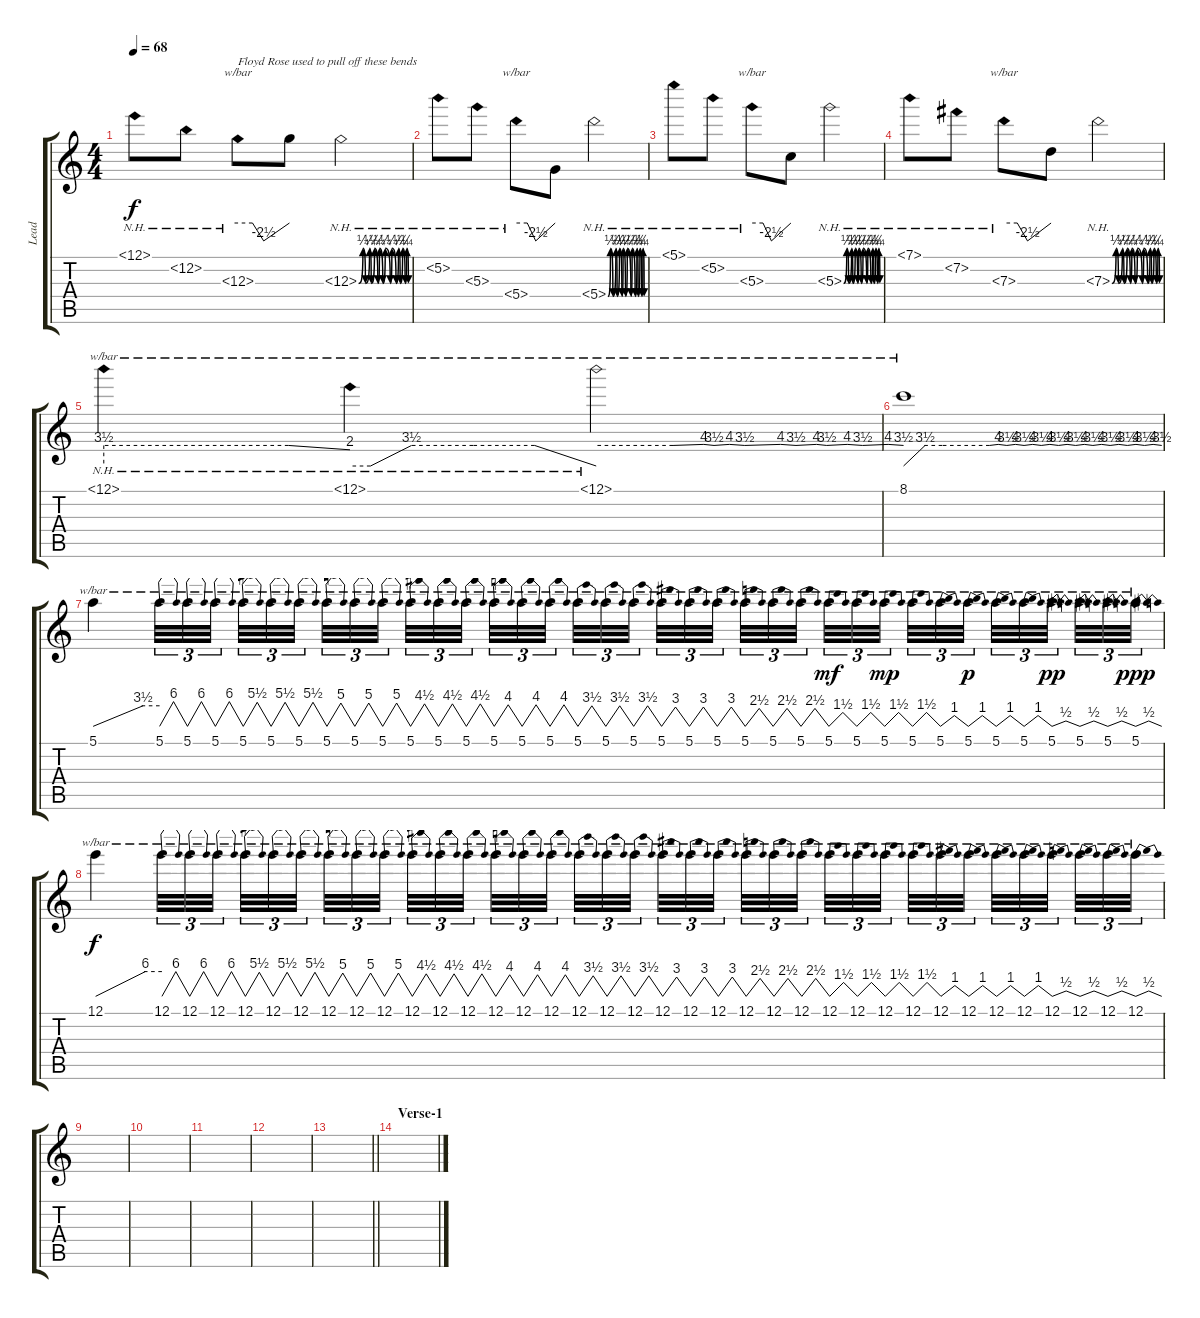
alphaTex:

\track ("Lead" "Lead") {instrument distortionguitar}
\staff {score tabs}
\tuning (E4 B3 G3 D3 A2 E2) {hide}
\ts (4 4)
\tempo 68
\clef g2
\ks c
12.1{nh}.8{dy f instrument distortionguitar} 12.2{nh}.8 12.3{nh}.8{tbe (custom default 0 0 17 0 30 -10 60 0) txt "Floyd Rose used to pull off these bends"} 12.3{t}.8 12.3{be (custom 0 0 5 1 8 0 13 1 15 0 19 1 23 0 25 1 29 0 32 1 38 0 40 1 45 0 48 1 50 0 53 1 56 0 58 1 60 0) nh}.2 |
5.2{nh}.8 5.3{nh}.8 5.4{nh}.8{tbe (custom default 0 0 17 0 30 -10 60 0)} 5.4{t}.8 5.4{be (custom 0 0 4 1 8 0 13 1 15 0 19 1 23 0 25 1 29 0 32 1 38 0 40 1 45 0 48 1 50 0 53 1 56 0 58 1 60 0) nh}.2 |
5.1{nh}.8 5.2{nh}.8 5.3{nh}.8{tbe (custom default 0 0 17 0 30 -10 60 0)} 5.3{t}.8 5.3{be (custom 0 0 5 1 8 0 13 1 15 0 19 1 23 0 25 1 29 0 32 1 38 0 40 1 45 0 48 1 50 0 53 1 56 0 58 1 60 0) nh}.2 |
7.1{nh}.8 7.2{nh}.8 7.3{nh}.8{tbe (custom default 0 0 17 0 30 -10 60 0)} 7.3{t}.8 7.3{be (custom 0 0 5 1 8 0 13 1 15 0 19 1 23 0 25 1 29 0 32 1 38 0 40 1 45 0 48 1 50 0 53 1 56 0 58 1 60 0) nh}.2 |
12.1{nh}.4{tbe (custom default 0 14 45 14 60 8)} 12.1{nh}.4{tbe (custom default 0 0 5 0 15 14 30 14 45 14 60 0)} 12.1{nh}.2{tbe (custom default 0 14 15 14 21 16 23 14 26 16 29 14 36 16 39 14 43 16 45 14 49 16 52 14 57 16 60 14)} |
8.1.1{tbe (custom default 0 0 5 14 9 14 20 14 22 16 24 14 26 16 28 14 30 16 32 14 34 16 36 14 38 16 40 14 42 16 44 14 46 16 48 14 50 16 52 14 54 16 56 14 58 16 60 14)} |
5.1.4{tbe (custom default 0 0 45 14 60 14)} 5.1.32{tu (3 2) tbe (dip default 0 0 30 24 60 0)} 5.1.32{tu (3 2) tbe (dip default 0 0 30 24 60 0)} 5.1.32{tu (3 2) tbe (dip default 0 0 30 24 60 0)} 5.1.32{tu (3 2) tbe (dip default 0 0 30 22 60 0)} 5.1.32{tu (3 2) tbe (dip default 0 0 30 22 60 0)} 5.1.32{tu (3 2) tbe (dip default 0 0 30 22 60 0)} 5.1.32{tu (3 2) tbe (dip default 0 0 30 20 60 0)} 5.1.32{tu (3 2) tbe (dip default 0 0 30 20 60 0)} 5.1.32{tu (3 2) tbe (dip default 0 0 30 20 60 0)} 5.1.32{tu (3 2) tbe (dip default 0 0 30 18 60 0)} 5.1.32{tu (3 2) tbe (dip default 0 0 30 18 60 0)} 5.1.32{tu (3 2) tbe (dip default 0 0 30 18 60 0)} 5.1.32{tu (3 2) tbe (dip default 0 0 30 16 60 0)} 5.1.32{tu (3 2) tbe (dip default 0 0 30 16 60 0)} 5.1.32{tu (3 2) tbe (dip default 0 0 30 16 60 0)} 5.1.32{tu (3 2) tbe (dip default 0 0 30 14 60 0)} 5.1.32{tu (3 2) tbe (dip default 0 0 30 14 60 0)} 5.1.32{tu (3 2) tbe (dip default 0 0 30 14 60 0)} 5.1.32{tu (3 2) tbe (dip default 0 0 30 12 60 0)} 5.1.32{tu (3 2) tbe (dip default 0 0 30 12 60 0)} 5.1.32{tu (3 2) tbe (dip default 0 0 30 12 60 0)} 5.1.32{tu (3 2) tbe (dip default 0 0 30 10 60 0)} 5.1.32{tu (3 2) tbe (dip default 0 0 30 10 60 0)} 5.1.32{tu (3 2) tbe (dip default 0 0 30 10 60 0)} 5.1.32{tu (3 2) tbe (dip default 0 0 30 6 60 0) dy mf} 5.1.32{tu (3 2) tbe (dip default 0 0 30 6 60 0)} 5.1.32{tu (3 2) tbe (dip default 0 0 30 6 60 0) dy mp} 5.1.32{tu (3 2) tbe (dip default 0 0 30 6 60 0)} 5.1.32{tu (3 2) tbe (dip default 0 0 30 4 60 0)} 5.1.32{tu (3 2) tbe (dip default 0 0 30 4 60 0) dy p} 5.1.32{tu (3 2) tbe (dip default 0 0 30 4 60 0)} 5.1.32{tu (3 2) tbe (dip default 0 0 30 4 60 0)} 5.1.32{tu (3 2) tbe (dip default 0 0 30 2 60 0) dy pp} 5.1.32{tu (3 2) tbe (dip default 0 0 30 2 60 0)} 5.1.32{tu (3 2) tbe (dip default 0 0 30 2 60 0)} 5.1.32{tu (3 2) tbe (dip default 0 0 30 2 60 0) dy ppp} |
12.1.4{tbe (custom default 0 0 45 24 60 24) dy f} 12.1.32{tu (3 2) tbe (dip default 0 0 30 24 60 0)} 12.1.32{tu (3 2) tbe (dip default 0 0 30 24 60 0)} 12.1.32{tu (3 2) tbe (dip default 0 0 30 24 60 0)} 12.1.32{tu (3 2) tbe (dip default 0 0 30 22 60 0)} 12.1.32{tu (3 2) tbe (dip default 0 0 30 22 60 0)} 12.1.32{tu (3 2) tbe (dip default 0 0 30 22 60 0)} 12.1.32{tu (3 2) tbe (dip default 0 0 30 20 60 0)} 12.1.32{tu (3 2) tbe (dip default 0 0 30 20 60 0)} 12.1.32{tu (3 2) tbe (dip default 0 0 30 20 60 0)} 12.1.32{tu (3 2) tbe (dip default 0 0 30 18 60 0)} 12.1.32{tu (3 2) tbe (dip default 0 0 30 18 60 0)} 12.1.32{tu (3 2) tbe (dip default 0 0 30 18 60 0)} 12.1.32{tu (3 2) tbe (dip default 0 0 30 16 60 0)} 12.1.32{tu (3 2) tbe (dip default 0 0 30 16 60 0)} 12.1.32{tu (3 2) tbe (dip default 0 0 30 16 60 0)} 12.1.32{tu (3 2) tbe (dip default 0 0 30 14 60 0)} 12.1.32{tu (3 2) tbe (dip default 0 0 30 14 60 0)} 12.1.32{tu (3 2) tbe (dip default 0 0 30 14 60 0)} 12.1.32{tu (3 2) tbe (dip default 0 0 30 12 60 0)} 12.1.32{tu (3 2) tbe (dip default 0 0 30 12 60 0)} 12.1.32{tu (3 2) tbe (dip default 0 0 30 12 60 0)} 12.1.32{tu (3 2) tbe (dip default 0 0 30 10 60 0)} 12.1.32{tu (3 2) tbe (dip default 0 0 30 10 60 0)} 12.1.32{tu (3 2) tbe (dip default 0 0 30 10 60 0)} 12.1.32{tu (3 2) tbe (dip default 0 0 30 6 60 0)} 12.1.32{tu (3 2) tbe (dip default 0 0 30 6 60 0)} 12.1.32{tu (3 2) tbe (dip default 0 0 30 6 60 0)} 12.1.32{tu (3 2) tbe (dip default 0 0 30 6 60 0)} 12.1.32{tu (3 2) tbe (dip default 0 0 30 4 60 0)} 12.1.32{tu (3 2) tbe (dip default 0 0 30 4 60 0)} 12.1.32{tu (3 2) tbe (dip default 0 0 30 4 60 0)} 12.1.32{tu (3 2) tbe (dip default 0 0 30 4 60 0)} 12.1.32{tu (3 2) tbe (dip default 0 0 30 2 60 0)} 12.1.32{tu (3 2) tbe (dip default 0 0 30 2 60 0)} 12.1.32{tu (3 2) tbe (dip default 0 0 30 2 60 0)} 12.1.32{tu (3 2) tbe (dip default 0 0 30 2 60 0)} |
|
|
|
|
\barLineRight lightlight
|
\section ("" "Verse-1")
